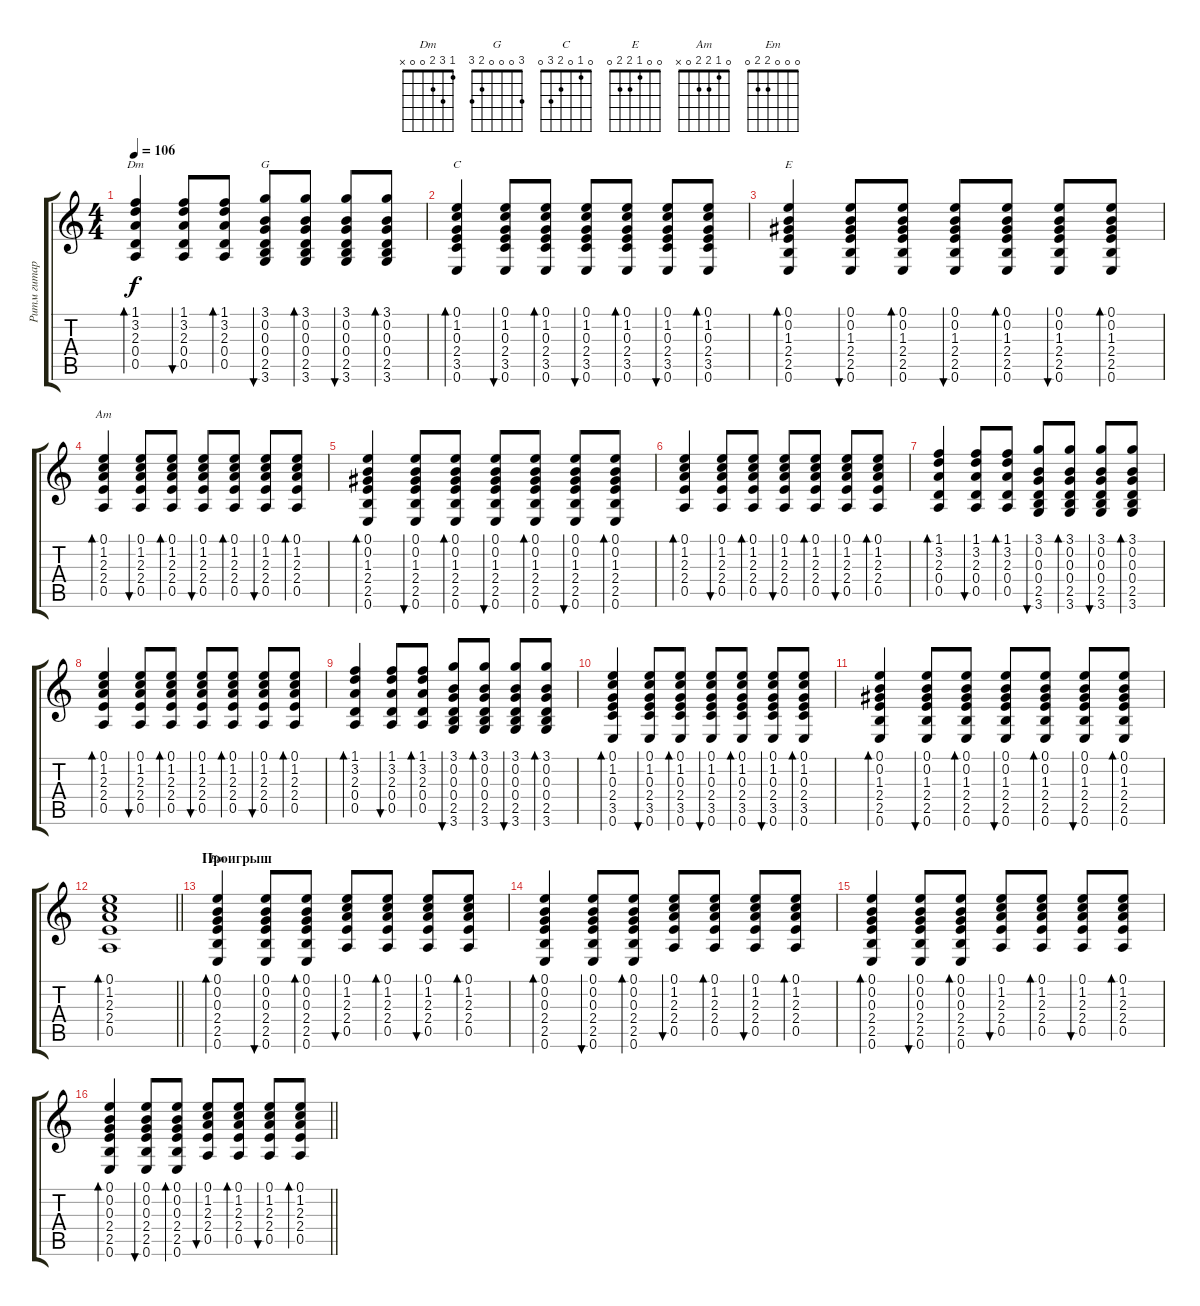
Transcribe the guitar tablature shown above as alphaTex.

\track ("Ритм гитара (основная)" "Ритм гитар") {instrument acousticguitarsteel}
\staff {score tabs}
\tuning (E4 B3 G3 D3 A2 E2) {hide}
\chord ("Dm" 1 3 2 0 0 x)
\chord ("G" 3 0 0 0 2 3)
\chord ("C" 0 1 0 2 3 0)
\chord ("E" 0 0 1 2 2 0)
\chord ("Am" 0 1 2 2 0 x)
\chord ("Em" 0 0 0 2 2 0)
\ts (4 4)
\tempo 106
\clef g2
\ks c
(1.1 3.2 2.3 0.4 0.5).4{bd 30 ch "Dm" dy f} (1.1 3.2 2.3 0.4 0.5).8{bu 30} (1.1 3.2 2.3 0.4 0.5).8{bd 30} (3.1 0.2 0.3 0.4 2.5 3.6).8{bu 30 ch "G"} (3.1 0.2 0.3 0.4 2.5 3.6).8{bd 30} (3.1 0.2 0.3 0.4 2.5 3.6).8{bu 30} (3.1 0.2 0.3 0.4 2.5 3.6).8{bd 30} |
(0.1 1.2 0.3 2.4 3.5 0.6).4{bd 30 ch "C"} (0.1 1.2 0.3 2.4 3.5 0.6).8{bu 30} (0.1 1.2 0.3 2.4 3.5 0.6).8{bd 30} (0.1 1.2 0.3 2.4 3.5 0.6).8{bu 30} (0.1 1.2 0.3 2.4 3.5 0.6).8{bd 30} (0.1 1.2 0.3 2.4 3.5 0.6).8{bu 30} (0.1 1.2 0.3 2.4 3.5 0.6).8{bd 30} |
(0.1 0.2 1.3 2.4 2.5 0.6).4{bd 30 ch "E"} (0.1 0.2 1.3 2.4 2.5 0.6).8{bu 30} (0.1 0.2 1.3 2.4 2.5 0.6).8{bd 30} (0.1 0.2 1.3 2.4 2.5 0.6).8{bu 30} (0.1 0.2 1.3 2.4 2.5 0.6).8{bd 30} (0.1 0.2 1.3 2.4 2.5 0.6).8{bu 30} (0.1 0.2 1.3 2.4 2.5 0.6).8{bd 30} |
(0.1 1.2 2.3 2.4 0.5).4{bd 30 ch "Am"} (0.1 1.2 2.3 2.4 0.5).8{bu 30} (0.1 1.2 2.3 2.4 0.5).8{bd 30} (0.1 1.2 2.3 2.4 0.5).8{bu 30} (0.1 1.2 2.3 2.4 0.5).8{bd 30} (0.1 1.2 2.3 2.4 0.5).8{bu 30} (0.1 1.2 2.3 2.4 0.5).8{bd 30} |
(0.1 0.2 1.3 2.4 2.5 0.6).4{bd 30} (0.1 0.2 1.3 2.4 2.5 0.6).8{bu 30} (0.1 0.2 1.3 2.4 2.5 0.6).8{bd 30} (0.1 0.2 1.3 2.4 2.5 0.6).8{bu 30} (0.1 0.2 1.3 2.4 2.5 0.6).8{bd 30} (0.1 0.2 1.3 2.4 2.5 0.6).8{bu 30} (0.1 0.2 1.3 2.4 2.5 0.6).8{bd 30} |
(0.1 1.2 2.3 2.4 0.5).4{bd 30} (0.1 1.2 2.3 2.4 0.5).8{bu 30} (0.1 1.2 2.3 2.4 0.5).8{bd 30} (0.1 1.2 2.3 2.4 0.5).8{bu 30} (0.1 1.2 2.3 2.4 0.5).8{bd 30} (0.1 1.2 2.3 2.4 0.5).8{bu 30} (0.1 1.2 2.3 2.4 0.5).8{bd 30} |
(1.1 3.2 2.3 0.4 0.5).4{bd 30} (1.1 3.2 2.3 0.4 0.5).8{bu 30} (1.1 3.2 2.3 0.4 0.5).8{bd 30} (3.1 0.2 0.3 0.4 2.5 3.6).8{bu 30} (3.1 0.2 0.3 0.4 2.5 3.6).8{bd 30} (3.1 0.2 0.3 0.4 2.5 3.6).8{bu 30} (3.1 0.2 0.3 0.4 2.5 3.6).8{bd 30} |
(0.1 1.2 2.3 2.4 0.5).4{bd 30} (0.1 1.2 2.3 2.4 0.5).8{bu 30} (0.1 1.2 2.3 2.4 0.5).8{bd 30} (0.1 1.2 2.3 2.4 0.5).8{bu 30} (0.1 1.2 2.3 2.4 0.5).8{bd 30} (0.1 1.2 2.3 2.4 0.5).8{bu 30} (0.1 1.2 2.3 2.4 0.5).8{bd 30} |
(1.1 3.2 2.3 0.4 0.5).4{bd 30} (1.1 3.2 2.3 0.4 0.5).8{bu 30} (1.1 3.2 2.3 0.4 0.5).8{bd 30} (3.1 0.2 0.3 0.4 2.5 3.6).8{bu 30} (3.1 0.2 0.3 0.4 2.5 3.6).8{bd 30} (3.1 0.2 0.3 0.4 2.5 3.6).8{bu 30} (3.1 0.2 0.3 0.4 2.5 3.6).8{bd 30} |
(0.1 1.2 0.3 2.4 3.5 0.6).4{bd 30} (0.1 1.2 0.3 2.4 3.5 0.6).8{bu 30} (0.1 1.2 0.3 2.4 3.5 0.6).8{bd 30} (0.1 1.2 0.3 2.4 3.5 0.6).8{bu 30} (0.1 1.2 0.3 2.4 3.5 0.6).8{bd 30} (0.1 1.2 0.3 2.4 3.5 0.6).8{bu 30} (0.1 1.2 0.3 2.4 3.5 0.6).8{bd 30} |
(0.1 0.2 1.3 2.4 2.5 0.6).4{bd 30} (0.1 0.2 1.3 2.4 2.5 0.6).8{bu 30} (0.1 0.2 1.3 2.4 2.5 0.6).8{bd 30} (0.1 0.2 1.3 2.4 2.5 0.6).8{bu 30} (0.1 0.2 1.3 2.4 2.5 0.6).8{bd 30} (0.1 0.2 1.3 2.4 2.5 0.6).8{bu 30} (0.1 0.2 1.3 2.4 2.5 0.6).8{bd 30} |
\barLineRight lightlight
(0.1 1.2 2.3 2.4 0.5).1{bd 120} |
\section ("" "Проигрыш")
(0.1 0.2 0.3 2.4 2.5 0.6).4{bd 30 ch "Em"} (0.1 0.2 0.3 2.4 2.5 0.6).8{bu 30} (0.1 0.2 0.3 2.4 2.5 0.6).8{bd 30} (0.1 1.2 2.3 2.4 0.5).8{bu 30} (0.1 1.2 2.3 2.4 0.5).8{bd 30} (0.1 1.2 2.3 2.4 0.5).8{bu 30} (0.1 1.2 2.3 2.4 0.5).8{bd 30} |
(0.1 0.2 0.3 2.4 2.5 0.6).4{bd 30} (0.1 0.2 0.3 2.4 2.5 0.6).8{bu 30} (0.1 0.2 0.3 2.4 2.5 0.6).8{bd 30} (0.1 1.2 2.3 2.4 0.5).8{bu 30} (0.1 1.2 2.3 2.4 0.5).8{bd 30} (0.1 1.2 2.3 2.4 0.5).8{bu 30} (0.1 1.2 2.3 2.4 0.5).8{bd 30} |
(0.1 0.2 0.3 2.4 2.5 0.6).4{bd 30} (0.1 0.2 0.3 2.4 2.5 0.6).8{bu 30} (0.1 0.2 0.3 2.4 2.5 0.6).8{bd 30} (0.1 1.2 2.3 2.4 0.5).8{bu 30} (0.1 1.2 2.3 2.4 0.5).8{bd 30} (0.1 1.2 2.3 2.4 0.5).8{bu 30} (0.1 1.2 2.3 2.4 0.5).8{bd 30} |
\barLineRight lightlight
(0.1 0.2 0.3 2.4 2.5 0.6).4{bd 30} (0.1 0.2 0.3 2.4 2.5 0.6).8{bu 30} (0.1 0.2 0.3 2.4 2.5 0.6).8{bd 30} (0.1 1.2 2.3 2.4 0.5).8{bu 30} (0.1 1.2 2.3 2.4 0.5).8{bd 30} (0.1 1.2 2.3 2.4 0.5).8{bu 30} (0.1 1.2 2.3 2.4 0.5).8{bd 30}
